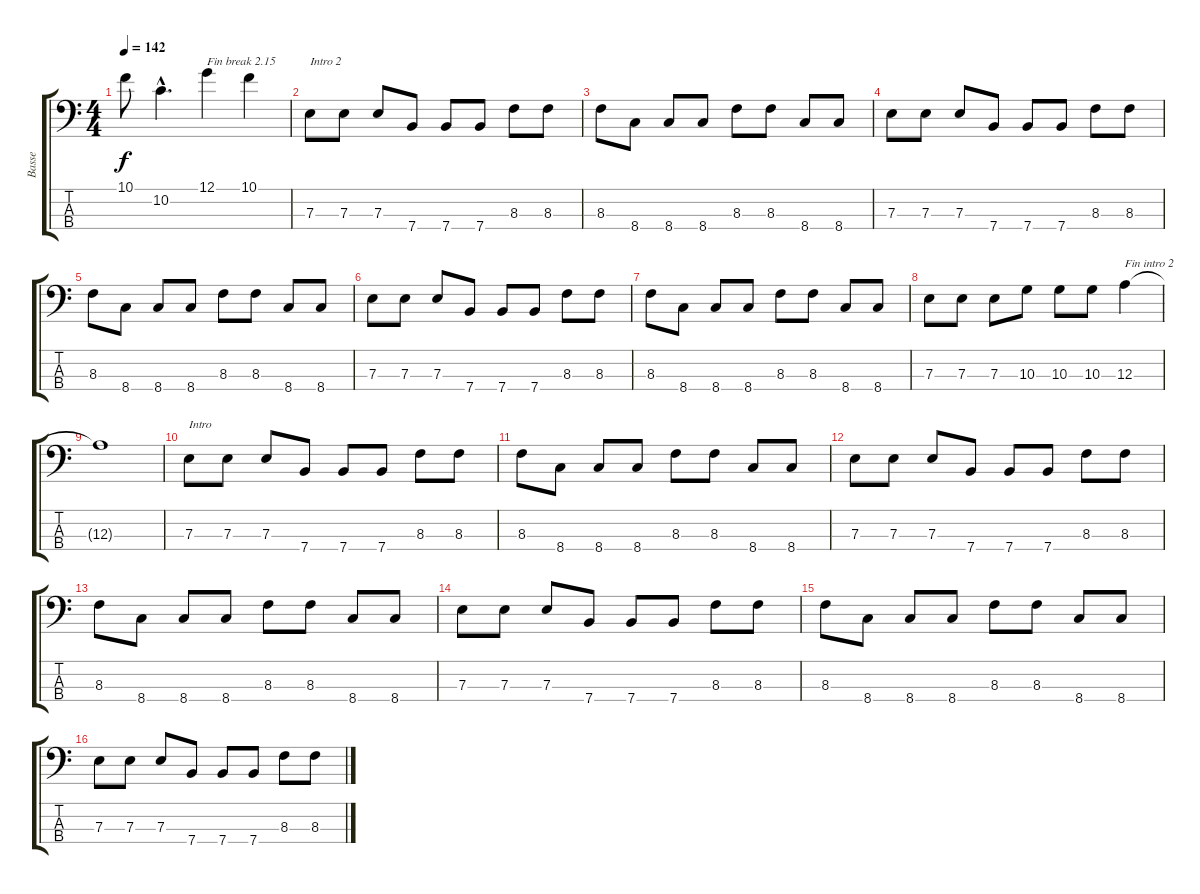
\track ("Basse" "Basse") {instrument electricbassfinger}
\staff {score tabs}
\tuning (G2 D2 A1 E1) {hide}
\ts (4 4)
\tempo 142
\clef f4
\ks c
10.1{t}.8{dy f} 10.2{hac}.4{d} 12.1.4{txt "Fin break 2.15"} 10.1.4 |
7.3.8{txt "Intro 2"} 7.3.8 7.3.8 7.4.8 7.4.8 7.4.8 8.3.8 8.3.8 |
8.3.8 8.4.8 8.4.8 8.4.8 8.3.8 8.3.8 8.4.8 8.4.8 |
7.3.8 7.3.8 7.3.8 7.4.8 7.4.8 7.4.8 8.3.8 8.3.8 |
8.3.8 8.4.8 8.4.8 8.4.8 8.3.8 8.3.8 8.4.8 8.4.8 |
7.3.8 7.3.8 7.3.8 7.4.8 7.4.8 7.4.8 8.3.8 8.3.8 |
8.3.8 8.4.8 8.4.8 8.4.8 8.3.8 8.3.8 8.4.8 8.4.8 |
7.3.8 7.3.8 7.3.8 10.3.8 10.3.8 10.3.8 12.3.4{txt "Fin intro 2"} |
12.3{t}.1 |
7.3.8{txt "Intro"} 7.3.8 7.3.8 7.4.8 7.4.8 7.4.8 8.3.8 8.3.8 |
8.3.8 8.4.8 8.4.8 8.4.8 8.3.8 8.3.8 8.4.8 8.4.8 |
7.3.8 7.3.8 7.3.8 7.4.8 7.4.8 7.4.8 8.3.8 8.3.8 |
8.3.8 8.4.8 8.4.8 8.4.8 8.3.8 8.3.8 8.4.8 8.4.8 |
7.3.8 7.3.8 7.3.8 7.4.8 7.4.8 7.4.8 8.3.8 8.3.8 |
8.3.8 8.4.8 8.4.8 8.4.8 8.3.8 8.3.8 8.4.8 8.4.8 |
7.3.8 7.3.8 7.3.8 7.4.8 7.4.8 7.4.8 8.3.8 8.3.8
